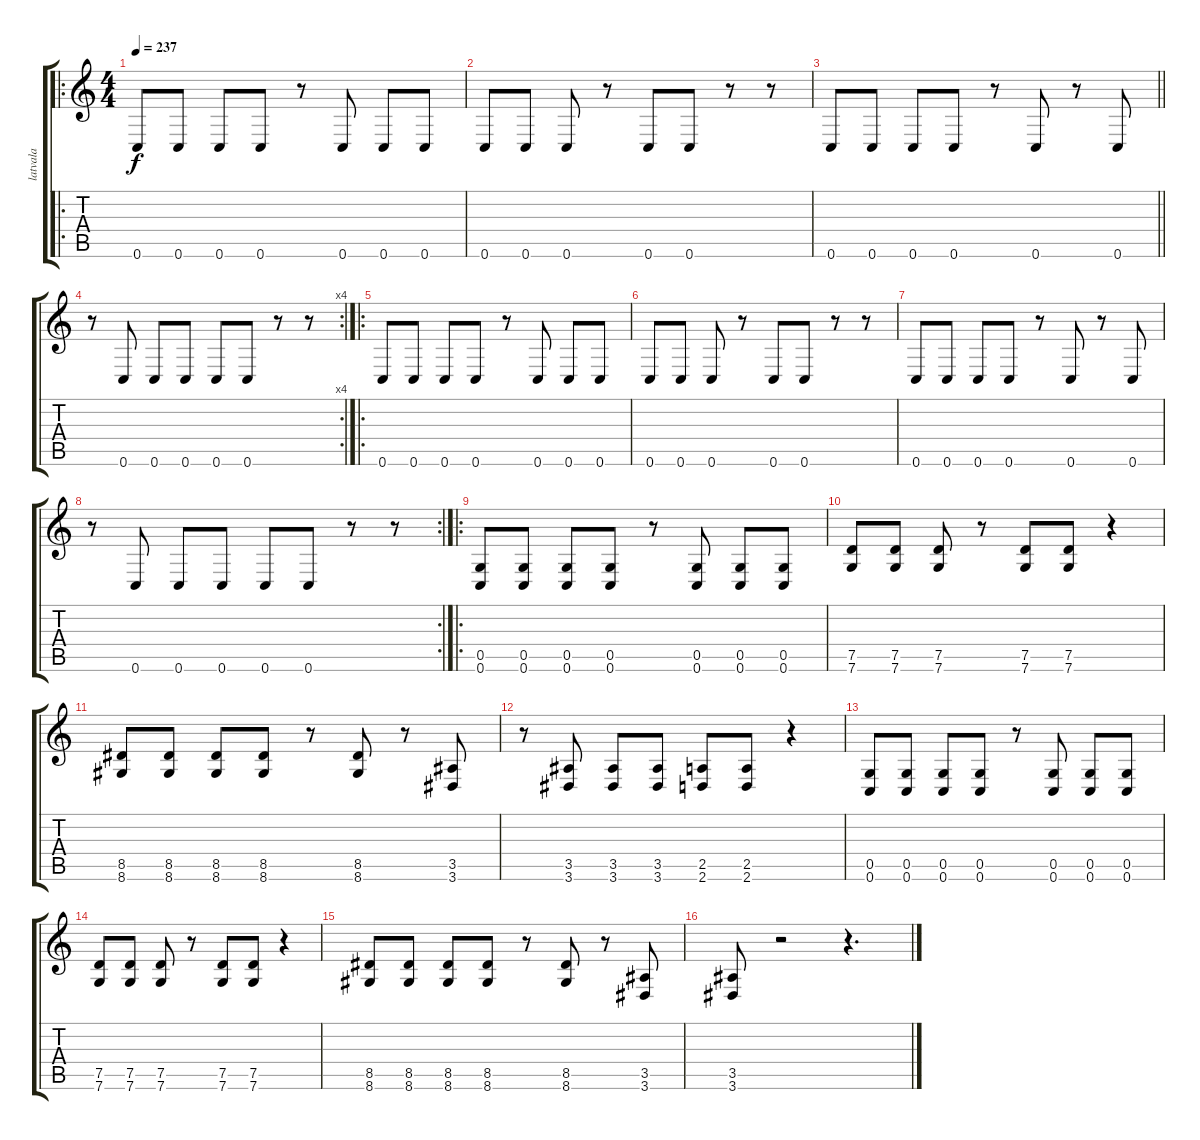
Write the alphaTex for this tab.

\track ("latvala" "latvala") {instrument distortionguitar}
\staff {score tabs}
\tuning (D4 A3 F3 C3 G2 C2) {hide}
\ro
\ts (4 4)
\tempo 237
\clef g2
\ks c
0.6.8{dy f} 0.6.8 0.6.8 0.6.8 r.8 0.6.8 0.6.8 0.6.8 |
0.6.8 0.6.8 0.6.8 r.8 0.6.8 0.6.8 r.8 r.8 |
\barLineRight lightlight
0.6.8 0.6.8 0.6.8 0.6.8 r.8 0.6.8 r.8 0.6.8 |
\rc 4
\section ("" "")
r.8 0.6.8 0.6.8 0.6.8 0.6.8 0.6.8 r.8 r.8 |
\ro
0.6.8 0.6.8 0.6.8 0.6.8 r.8 0.6.8 0.6.8 0.6.8 |
0.6.8 0.6.8 0.6.8 r.8 0.6.8 0.6.8{txt ""} r.8 r.8 |
0.6.8 0.6.8 0.6.8 0.6.8 r.8 0.6.8 r.8 0.6.8 |
\rc 2
r.8 0.6.8 0.6.8 0.6.8 0.6.8 0.6.8 r.8 r.8 |
\ro
(0.5 0.6).8 (0.5 0.6).8 (0.5 0.6).8 (0.5 0.6).8 r.8 (0.5 0.6).8 (0.5 0.6).8 (0.5 0.6).8 |
(7.5 7.6).8 (7.5 7.6).8 (7.5 7.6).8 r.8 (7.5 7.6).8 (7.5 7.6).8 r.4 |
(8.5 8.6).8 (8.5 8.6).8 (8.5 8.6).8 (8.5 8.6).8 r.8 (8.5 8.6).8 r.8 (3.5 3.6).8 |
r.8 (3.5 3.6).8 (3.5 3.6).8 (3.5 3.6).8 (2.5 2.6).8 (2.5 2.6).8 r.4 |
(0.5 0.6).8 (0.5 0.6).8 (0.5 0.6).8 (0.5 0.6).8 r.8 (0.5 0.6).8 (0.5 0.6).8 (0.5 0.6).8 |
(7.5 7.6).8 (7.5 7.6).8 (7.5 7.6).8 r.8 (7.5 7.6).8 (7.5 7.6).8 r.4 |
(8.5 8.6).8 (8.5 8.6).8 (8.5 8.6).8 (8.5 8.6).8 r.8 (8.5 8.6).8 r.8 (3.5 3.6).8 |
(3.5 3.6).8 r.2 r.4{d}
